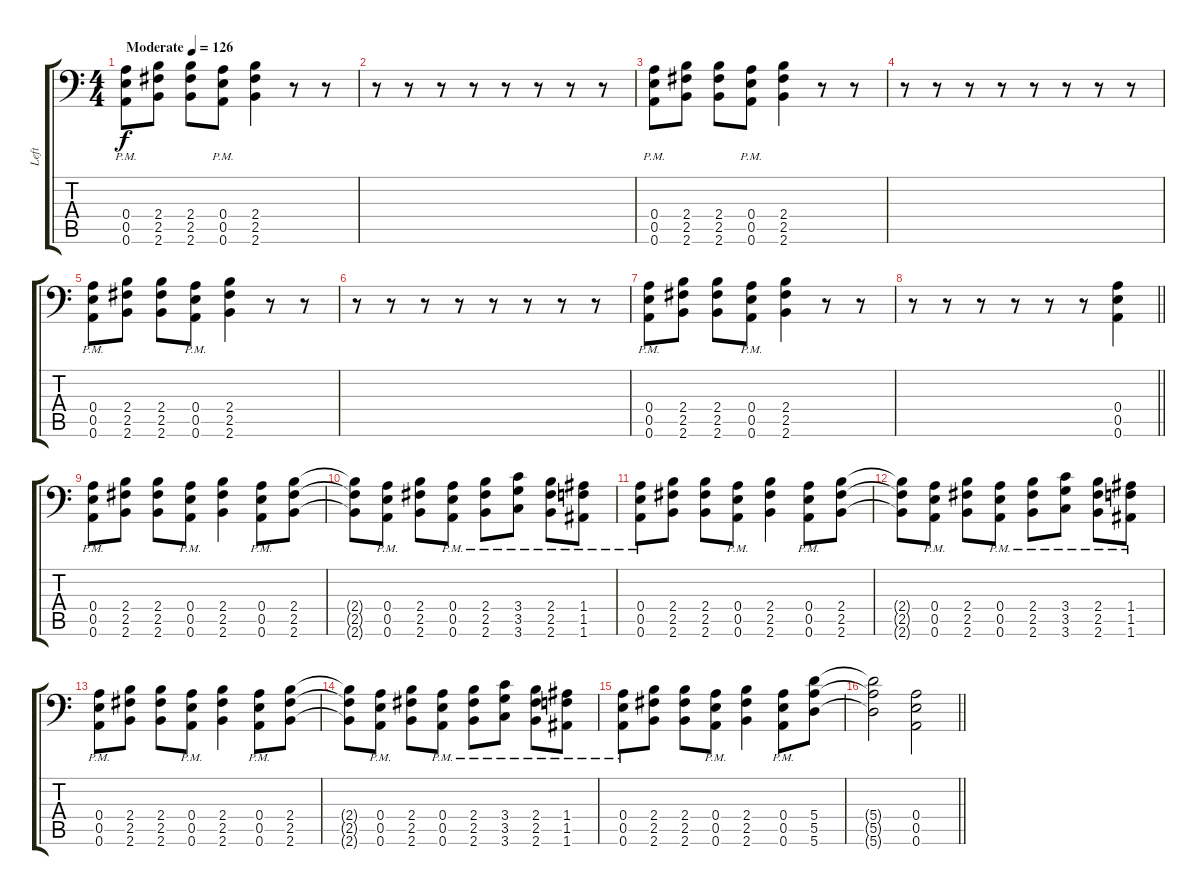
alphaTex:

\track ("Left" "Left") {instrument distortionguitar}
\staff {score tabs}
\tuning (B3 Gb3 D3 A2 E2 A1) {hide}
\ts (4 4)
\tempo (126 "Moderate")
\clef f4
\ks c
(0.4{pm} 0.5{pm} 0.6).8{dy f instrument distortionguitar} (2.4 2.5 2.6).8 (2.4 2.5 2.6).8 (0.4{pm} 0.5{pm} 0.6{pm}).8 (2.4 2.5 2.6).4 r.8 r.8 |
r.8 r.8 r.8 r.8 r.8 r.8 r.8 r.8 |
(0.4{pm} 0.5{pm} 0.6).8 (2.4 2.5 2.6).8 (2.4 2.5 2.6).8 (0.4{pm} 0.5{pm} 0.6{pm}).8 (2.4 2.5 2.6).4 r.8 r.8 |
r.8 r.8 r.8 r.8 r.8 r.8 r.8 r.8 |
(0.4{pm} 0.5{pm} 0.6).8 (2.4 2.5 2.6).8 (2.4 2.5 2.6).8 (0.4{pm} 0.5{pm} 0.6{pm}).8 (2.4 2.5 2.6).4 r.8 r.8 |
r.8 r.8 r.8 r.8 r.8 r.8 r.8 r.8 |
(0.4{pm} 0.5{pm} 0.6).8 (2.4 2.5 2.6).8 (2.4 2.5 2.6).8 (0.4{pm} 0.5{pm} 0.6{pm}).8 (2.4 2.5 2.6).4 r.8 r.8 |
\barLineRight lightlight
r.8 r.8 r.8 r.8 r.8 r.8 (0.4 0.5 0.6).4 |
(0.4{pm} 0.5{pm} 0.6).8 (2.4 2.5 2.6).8 (2.4 2.5 2.6).8 (0.4{pm} 0.5{pm} 0.6{pm}).8 (2.4 2.5 2.6).4 (0.4{pm} 0.5{pm} 0.6).8 (2.4 2.5 2.6).8 |
(2.4{t} 2.5{t} 2.6{t}).8 (0.4{pm} 0.5{pm} 0.6).8 (2.4 2.5 2.6).8 (0.4{pm} 0.5{pm} 0.6).8 (2.4{pm} 2.5{pm} 2.6{pm}).8 (3.4{pm} 3.5{pm} 3.6{pm}).8 (2.4{pm} 2.5{pm} 2.6{pm}).8 (1.4{pm} 1.5{pm} 1.6{pm}).8 |
(0.4{pm} 0.5{pm} 0.6).8 (2.4 2.5 2.6).8 (2.4 2.5 2.6).8 (0.4{pm} 0.5{pm} 0.6{pm}).8 (2.4 2.5 2.6).4 (0.4{pm} 0.5{pm} 0.6).8 (2.4 2.5 2.6).8 |
(2.4{t} 2.5{t} 2.6{t}).8 (0.4{pm} 0.5{pm} 0.6).8 (2.4 2.5 2.6).8 (0.4{pm} 0.5{pm} 0.6).8 (2.4{pm} 2.5{pm} 2.6{pm}).8 (3.4{pm} 3.5{pm} 3.6{pm}).8 (2.4{pm} 2.5{pm} 2.6{pm}).8 (1.4{pm} 1.5{pm} 1.6{pm}).8 |
(0.4{pm} 0.5{pm} 0.6).8 (2.4 2.5 2.6).8 (2.4 2.5 2.6).8 (0.4{pm} 0.5{pm} 0.6{pm}).8 (2.4 2.5 2.6).4 (0.4{pm} 0.5{pm} 0.6).8 (2.4 2.5 2.6).8 |
(2.4{t} 2.5{t} 2.6{t}).8 (0.4{pm} 0.5{pm} 0.6).8 (2.4 2.5 2.6).8 (0.4{pm} 0.5{pm} 0.6).8 (2.4{pm} 2.5{pm} 2.6{pm}).8 (3.4{pm} 3.5{pm} 3.6{pm}).8 (2.4{pm} 2.5{pm} 2.6{pm}).8 (1.4{pm} 1.5{pm} 1.6{pm}).8 |
(0.4{pm} 0.5{pm} 0.6).8 (2.4 2.5 2.6).8 (2.4 2.5 2.6).8 (0.4{pm} 0.5{pm} 0.6{pm}).8 (2.4 2.5 2.6).4 (0.4{pm} 0.5{pm} 0.6).8 (5.4 5.5 5.6).8 |
\barLineRight lightlight
(5.4{t} 5.5{t} 5.6{t}).2 (0.4 0.5 0.6).2
